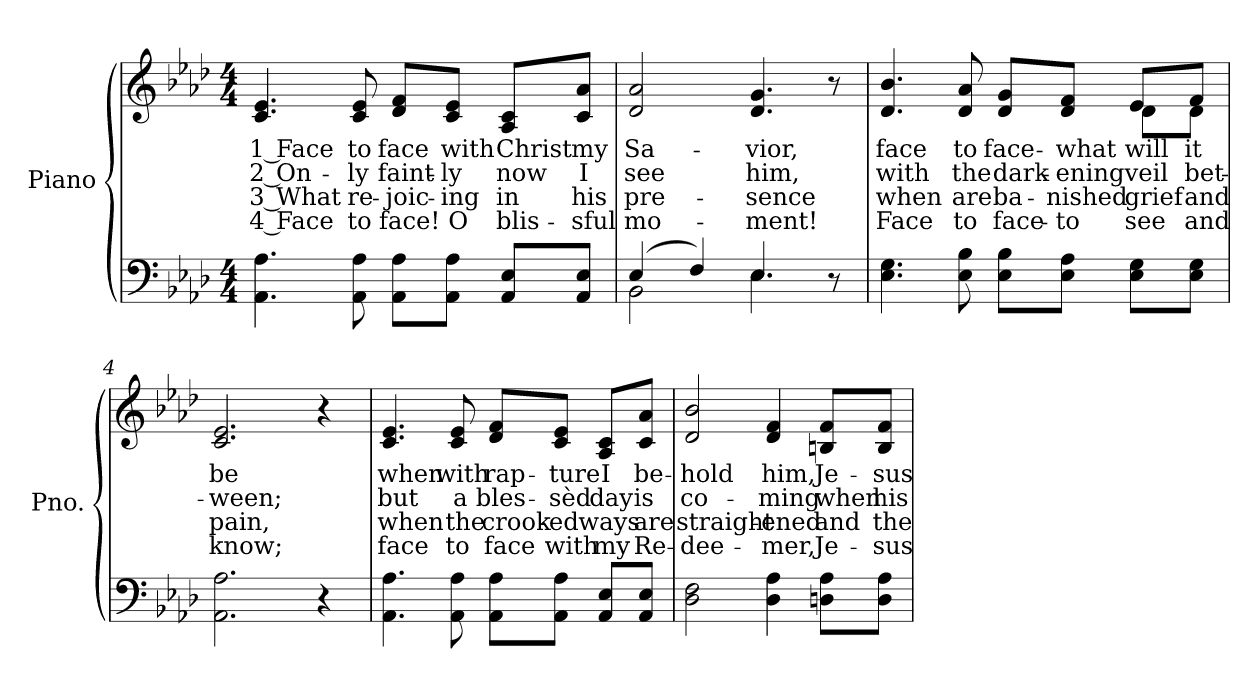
**kern	**kern	**text	**text	**text	**text
*part2	*part1	*part1	*part1	*part1	*part1
*staff2	*staff1	*staff1	*staff1	*staff1	*staff1
*I"Piano	*I"Piano	*	*	*	*
*I'Pno.	*I'Pno.	*	*	*	*
!!LO:PB:g=z
*clefF4	*clefG2	*	*	*	*
*k[b-e-a-d-]	*k[b-e-a-d-]	*	*	*	*
*A-:	*A-:	*	*	*	*
*M4/4	*M4/4	*	*	*	*
=1	=1	=1	=1	=1	=1
!	!	!LO:LY:b:color=#000000	!LO:LY:b:color=#000000	!LO:LY:b:color=#000000	!LO:LY:b:color=#000000
4.AA-i\ 4.A-i	4.ci/ 4.e-i	1 Face	2 On-	3 What	4 Face
!	!	!LO:LY:b:color=#000000	!LO:LY:b:color=#000000	!LO:LY:b:color=#000000	!LO:LY:b:color=#000000
8AA-i\ 8A-i	8ci/ 8e-i	to	-ly	re-	-to
!	!	!LO:LY:b:color=#000000	!LO:LY:b:color=#000000	!LO:LY:b:color=#000000	!LO:LY:b:color=#000000
8AA-i\ 8A-i\L	8d-i/ 8fi/L	face	faint-	joic-	-face!
!	!	!LO:LY:b:color=#000000	!LO:LY:b:color=#000000	!LO:LY:b:color=#000000	!LO:LY:b:color=#000000
8AA-i\ 8A-i\J	8ci/ 8e-i/J	with	-ly	ing	O
!	!	!LO:LY:b:color=#000000	!LO:LY:b:color=#000000	!LO:LY:b:color=#000000	!LO:LY:b:color=#000000
8AA-i/ 8E-i/L	8A-i/ 8ci/L	Christ	now	in	blis-
!	!	!LO:LY:b:color=#000000	!LO:LY:b:color=#000000	!LO:LY:b:color=#000000	!LO:LY:b:color=#000000
8AA-i/ 8E-i/J	8ci/ 8a-i/J	my	I	-his	sful
=2	=2	=2	=2	=2	=2
*^	*	*	*	*	*
!	!	!	!LO:LY:b:color=#000000	!LO:LY:b:color=#000000	!LO:LY:b:color=#000000	!LO:LY:b:color=#000000
(4E-i/	2BB-i\	2d-i/ 2a-i	Sa-	see	pre-	-mo-
4Fi/)	.	.	.	.	.	.
!	!	!	!LO:LY:b:color=#000000	!LO:LY:b:color=#000000	!LO:LY:b:color=#000000	!LO:LY:b:color=#000000
4.E-i/	4.E-i\	4.d-i/ 4.gi	-vior,	him,	-sence	ment!
8r	8ryy	8r	.	.	.	.
*v	*v	*	*	*	*	*
!!LO:LB:g=z
=3	=3	=3	=3	=3	=3
*^	*	*	*	*	*
!	!	!	!LO:LY:b:color=#000000	!LO:LY:b:color=#000000	!LO:LY:b:color=#000000	!LO:LY:b:color=#000000
*v	*v	*^	*	*	*	*
4.E-i\ 4.Gi	4.d-i/ 4.b-i	2.ryy	face	with	when	Face
!	!	!	!LO:LY:b:color=#000000	!LO:LY:b:color=#000000	!LO:LY:b:color=#000000	!LO:LY:b:color=#000000
8E-i\ 8B-i	8d-i/ 8a-i	.	to	the	are	to
!	!	!	!LO:LY:b:color=#000000	!LO:LY:b:color=#000000	!LO:LY:b:color=#000000	!LO:LY:b:color=#000000
8E-i\ 8B-i\L	8d-i/ 8gi/L	.	face-	dark-	ba-	-face-
!	!	!	!LO:LY:b:color=#000000	!LO:LY:b:color=#000000	!LO:LY:b:color=#000000	!LO:LY:b:color=#000000
8E-i\ 8A-i\J	8d-i/ 8fi/J	.	-what	-ening	-nished	to
!	!	!	!LO:LY:b:color=#000000	!LO:LY:b:color=#000000	!LO:LY:b:color=#000000	!LO:LY:b:color=#000000
8E-i\ 8Gi\L	8e-i/L	8d-i\L	will	veil	grief	see
!	!	!	!LO:LY:b:color=#000000	!LO:LY:b:color=#000000	!LO:LY:b:color=#000000	!LO:LY:b:color=#000000
8E-i\ 8Gi\J	8fi/J	8d-i\J	it	bet-	and	and
*	*v	*v	*	*	*	*
=4	=4	=4	=4	=4	=4
*	*^	*	*	*	*
!	!	!	!LO:LY:b:color=#000000	!LO:LY:b:color=#000000	!LO:LY:b:color=#000000	!LO:LY:b:color=#000000
*	*v	*v	*	*	*	*
2.AA-i\ 2.A-i	2.ci/ 2.e-i	be	-ween;	pain,	know;
4r	4r	.	.	.	.
=5	=5	=5	=5	=5	=5
!	!	!LO:LY:b:color=#000000	!LO:LY:b:color=#000000	!LO:LY:b:color=#000000	!LO:LY:b:color=#000000
4.AA-i\ 4.A-i	4.ci/ 4.e-i	when	but	when	face
!	!	!LO:LY:b:color=#000000	!LO:LY:b:color=#000000	!LO:LY:b:color=#000000	!LO:LY:b:color=#000000
8AA-i\ 8A-i	8ci/ 8e-i	with	a	the	to
!	!	!LO:LY:b:color=#000000	!LO:LY:b:color=#000000	!LO:LY:b:color=#000000	!LO:LY:b:color=#000000
8AA-i\ 8A-i\L	8d-i/ 8fi/L	rap-	bles-	crook-	-face
!	!	!LO:LY:b:color=#000000	!LO:LY:b:color=#000000	!LO:LY:b:color=#000000	!LO:LY:b:color=#000000
8AA-i\ 8A-i\J	8ci/ 8e-i/J	-ture	-sèd	ed	with
!	!	!LO:LY:b:color=#000000	!LO:LY:b:color=#000000	!LO:LY:b:color=#000000	!LO:LY:b:color=#000000
8AA-i/ 8E-i/L	8A-i/ 8ci/L	I	day	ways	my
!	!	!LO:LY:b:color=#000000	!LO:LY:b:color=#000000	!LO:LY:b:color=#000000	!LO:LY:b:color=#000000
8AA-i/ 8E-i/J	8ci/ 8a-i/J	be-	is	are	Re-
!!LO:LB:g=z
=6	=6	=6	=6	=6	=6
!	!	!LO:LY:b:color=#000000	!LO:LY:b:color=#000000	!LO:LY:b:color=#000000	!LO:LY:b:color=#000000
2D-i\ 2Fi	2d-i/ 2b-i	-hold	co-	-straight-	-dee-
!	!	!LO:LY:b:color=#000000	!LO:LY:b:color=#000000	!LO:LY:b:color=#000000	!LO:LY:b:color=#000000
4D-i\ 4A-i	4d-i/ 4fi	him,	-ming	-ened	mer,
!	!	!LO:LY:b:color=#000000	!LO:LY:b:color=#000000	!LO:LY:b:color=#000000	!LO:LY:b:color=#000000
8Dni\ 8A-i\L	8Bni/ 8fi/L	Je-	when	and	Je-
!	!	!LO:LY:b:color=#000000	!LO:LY:b:color=#000000	!LO:LY:b:color=#000000	!LO:LY:b:color=#000000
8Di\ 8A-i\J	8Bi/ 8fi/J	-sus	his	-the	sus
=	=	=	=	=	=
*-	*-	*-	*-	*-	*-
